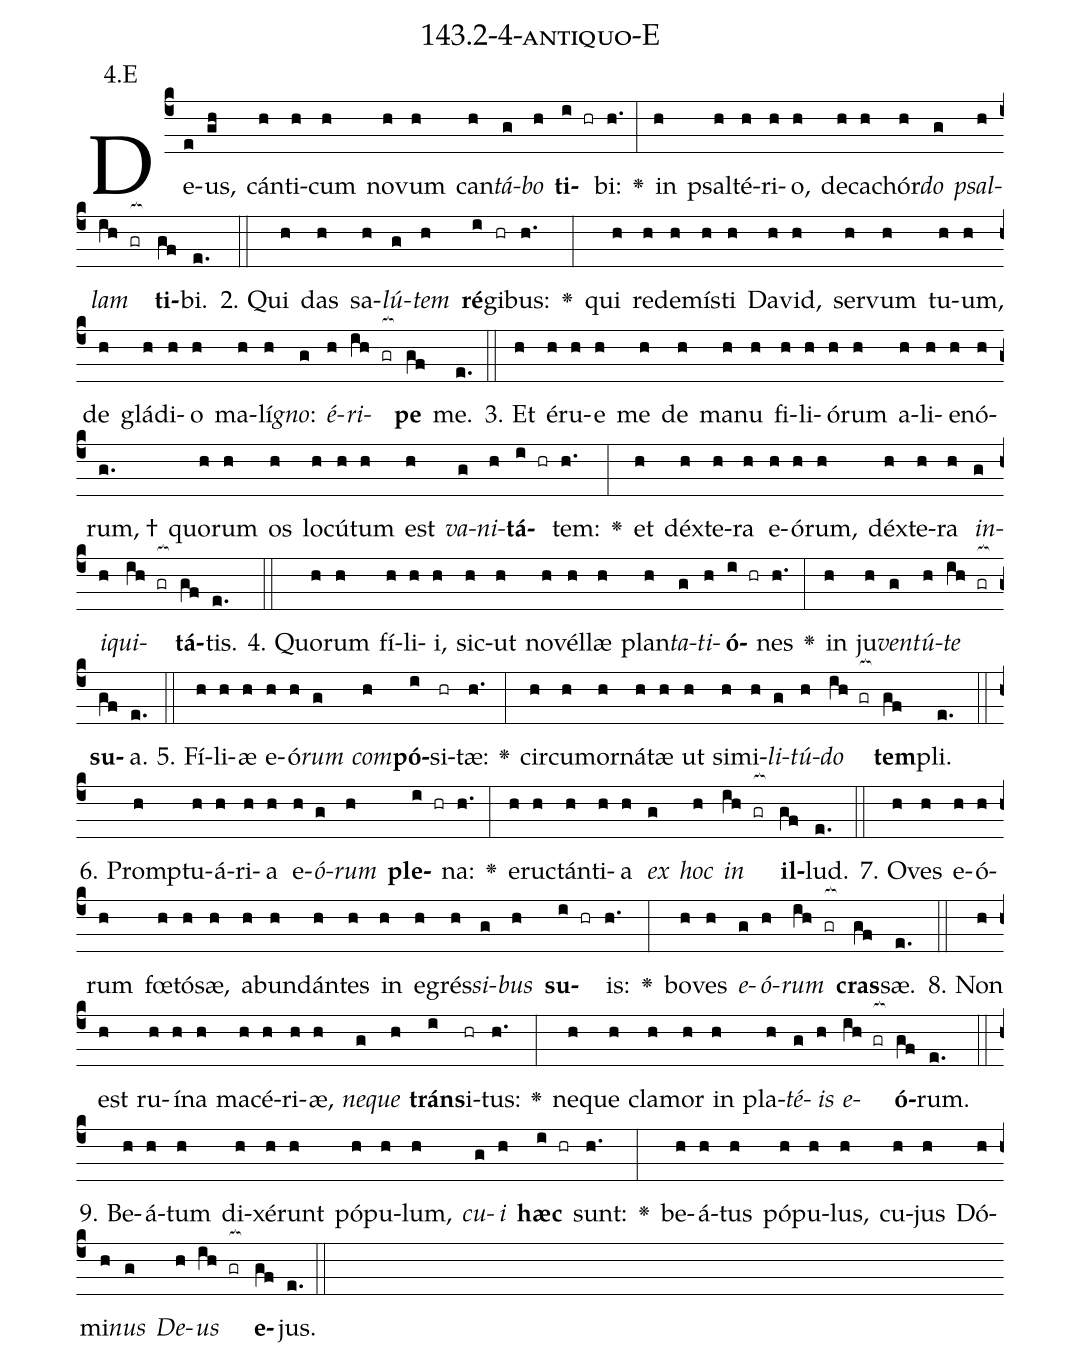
name: 143.2-4-antiquo-E;
annotation: 4.E;
%%
(c4)De(e)us,(gh) cán(h)ti(h)cum(h) no(h)vum(h) can(h)<i>tá</i>(g)<i>bo</i>(h) <b>ti</b>(i hr)bi:(h.) <v>\greheightstar</v>(:) in(h) psal(h)té(h)ri(h)o,(h) de(h)ca(h)chór(h)<i>do</i>(g) <i>psal</i>(h)<i>lam</i>(ih gr[ocb:1{]) <b>ti</b>(gf[ocb:0}])bi.(e.) (::)
2. Qui(h) das(h) sa(h)<i>lú</i>(g)<i>tem</i>(h) <b>ré</b>(i)gi(hr)bus:(h.) <v>\greheightstar</v>(:) qui(h) red(h)e(h)mís(h)ti(h) Da(h)vid,(h) ser(h)vum(h) tu(h)um,(h) de(h) glá(h)di(h)o(h) ma(h)lí(h)<i>gno</i>:(g) <i>é</i>(h)<i>ri</i>(ih gr[ocb:1{])<b>pe</b>(gf[ocb:0}]) me.(e.) (::)
3. Et(h) é(h)ru(h)e(h) me(h) de(h) ma(h)nu(h) fi(h)li(h)ó(h)rum(h) a(h)li(h)e(h)nó(h)rum, †(g.) quo(h)rum(h) os(h) lo(h)cú(h)tum(h) est(h) <i>va</i>(g)<i>ni</i>(h)<b>tá</b>(i hr)tem:(h.) <v>\greheightstar</v>(:) et(h) déx(h)te(h)ra(h) e(h)ó(h)rum,(h) déx(h)te(h)ra(h) <i>in</i>(g)<i>i</i>(h)<i>qui</i>(ih gr[ocb:1{])<b>tá</b>(gf[ocb:0}])tis.(e.) (::)
4. Quo(h)rum(h) fí(h)li(h)i,(h) sic(h)ut(h) no(h)vél(h)læ(h) plan(h)<i>ta</i>(g)<i>ti</i>(h)<b>ó</b>(i hr)nes(h.) <v>\greheightstar</v>(:) in(h) ju(h)<i>ven</i>(g)<i>tú</i>(h)<i>te</i>(ih gr[ocb:1{]) <b>su</b>(gf[ocb:0}])a.(e.) (::)
5. Fí(h)li(h)æ(h) e(h)ó(h)<i>rum</i>(g) <i>com</i>(h)<b>pó</b>(i)si(hr)tæ:(h.) <v>\greheightstar</v>(:) cir(h)cum(h)or(h)ná(h)tæ(h) ut(h) si(h)mi(h)<i>li</i>(g)<i>tú</i>(h)<i>do</i>(ih gr[ocb:1{]) <b>tem</b>(gf[ocb:0}])pli.(e.) (::)
6. Promp(h)tu(h)á(h)ri(h)a(h) e(h)<i>ó</i>(g)<i>rum</i>(h) <b>ple</b>(i hr)na:(h.) <v>\greheightstar</v>(:) e(h)ruc(h)tán(h)ti(h)a(h) <i>ex</i>(g) <i>hoc</i>(h) <i>in</i>(ih gr[ocb:1{]) <b>il</b>(gf[ocb:0}])lud.(e.) (::)
7. O(h)ves(h) e(h)ó(h)rum(h) fœ(h)tó(h)sæ,(h) ab(h)un(h)dán(h)tes(h) in(h) e(h)grés(h)<i>si</i>(g)<i>bus</i>(h) <b>su</b>(i hr)is:(h.) <v>\greheightstar</v>(:) bo(h)ves(h) <i>e</i>(g)<i>ó</i>(h)<i>rum</i>(ih gr[ocb:1{]) <b>cras</b>(gf[ocb:0}])sæ.(e.) (::)
8. Non(h) est(h) ru(h)í(h)na(h) ma(h)cé(h)ri(h)æ,(h) <i>ne</i>(g)<i>que</i>(h) <b>tráns</b>(i)i(hr)tus:(h.) <v>\greheightstar</v>(:) ne(h)que(h) cla(h)mor(h) in(h) pla(h)<i>té</i>(g)<i>is</i>(h) <i>e</i>(ih gr[ocb:1{])<b>ó</b>(gf[ocb:0}])rum.(e.) (::)
9. Be(h)á(h)tum(h) di(h)xé(h)runt(h) pó(h)pu(h)lum,(h) <i>cu</i>(g)<i>i</i>(h) <b>hæc</b>(i hr) sunt:(h.) <v>\greheightstar</v>(:) be(h)á(h)tus(h) pó(h)pu(h)lus,(h) cu(h)jus(h) Dó(h)mi(h)<i>nus</i>(g) <i>De</i>(h)<i>us</i>(ih gr[ocb:1{]) <b>e</b>(gf[ocb:0}])jus.(e.) (::)
